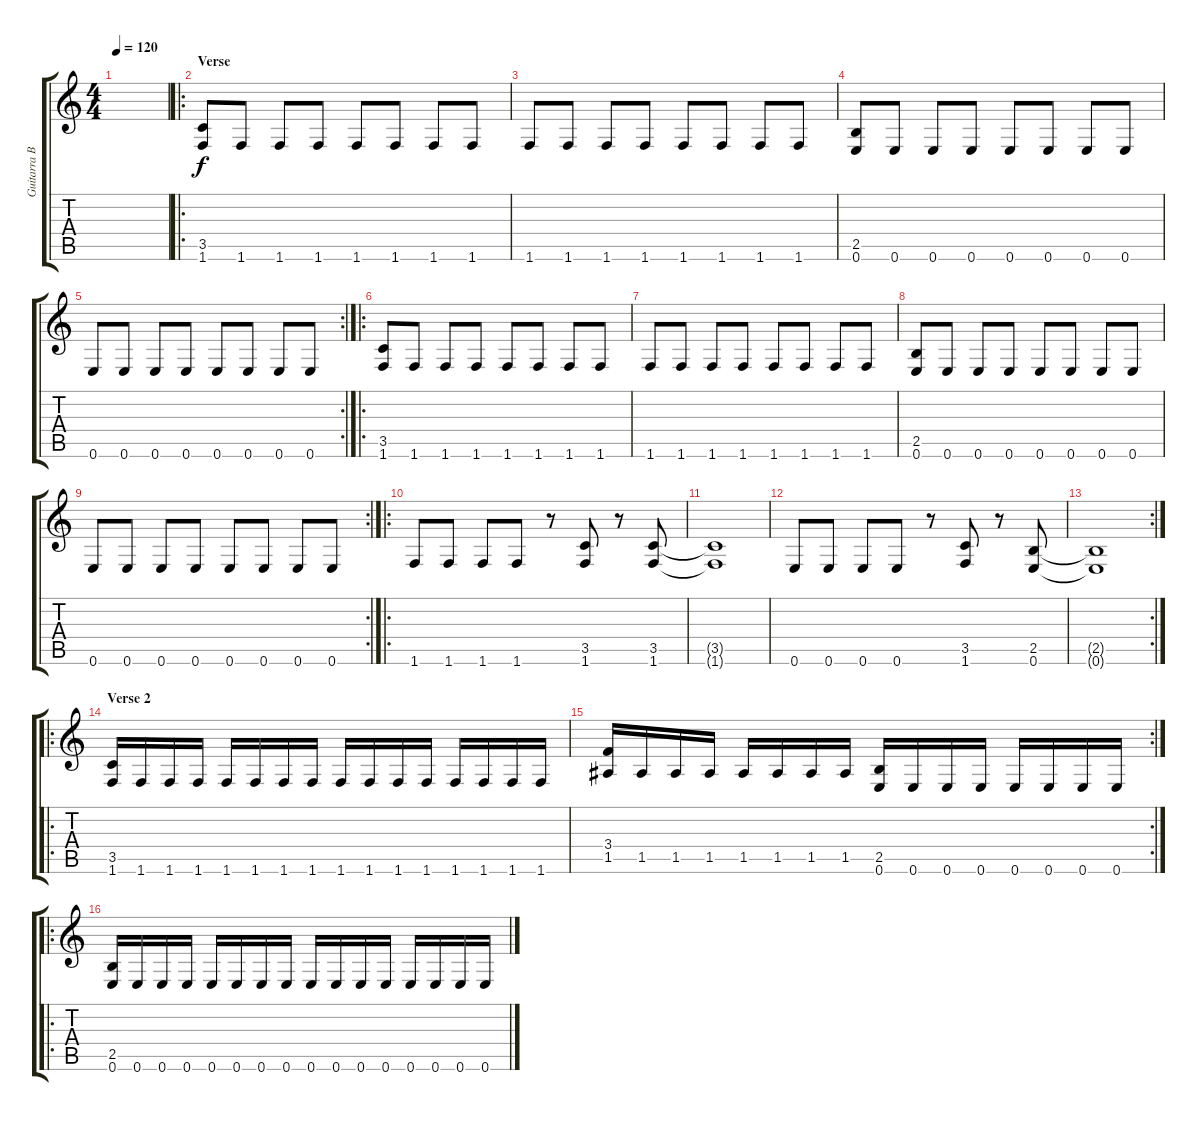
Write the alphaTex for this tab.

\track ("Guitarra Base" "Guitarra B") {instrument overdrivenguitar}
\staff {score tabs}
\tuning (E4 B3 G3 D3 A2 E2) {hide}
\ts (4 4)
\tempo 120
\clef g2
\ks c
|
\ro
\section ("" "Verse")
(3.5 1.6).8 1.6.8 1.6.8 1.6.8 1.6.8 1.6.8 1.6.8 1.6.8 |
1.6.8 1.6.8 1.6.8 1.6.8 1.6.8 1.6.8 1.6.8 1.6.8 |
(2.5 0.6).8 0.6.8 0.6.8 0.6.8 0.6.8 0.6.8 0.6.8 0.6.8 |
\rc 2
0.6.8 0.6.8 0.6.8 0.6.8 0.6.8 0.6.8 0.6.8 0.6.8 |
\ro
(3.5 1.6).8 1.6.8 1.6.8 1.6.8 1.6.8 1.6.8 1.6.8 1.6.8 |
1.6.8 1.6.8 1.6.8 1.6.8 1.6.8 1.6.8 1.6.8 1.6.8 |
(2.5 0.6).8 0.6.8 0.6.8 0.6.8 0.6.8 0.6.8 0.6.8 0.6.8 |
\rc 2
0.6.8 0.6.8 0.6.8 0.6.8 0.6.8 0.6.8 0.6.8 0.6.8 |
\ro
1.6.8 1.6.8 1.6.8 1.6.8 r.8 (3.5 1.6).8 r.8 (3.5 1.6).8 |
(3.5{t} 1.6{t}).1 |
0.6.8 0.6.8 0.6.8 0.6.8 r.8 (3.5 1.6).8 r.8 (2.5 0.6).8 |
\rc 2
(2.5{t} 0.6{t}).1 |
\ro
\section ("" "Verse 2")
(3.5 1.6).16 1.6.16 1.6.16 1.6.16 1.6.16 1.6.16 1.6.16 1.6.16 1.6.16 1.6.16 1.6.16 1.6.16 1.6.16 1.6.16 1.6.16 1.6.16 |
\rc 2
(3.4 1.5).16 1.5.16 1.5.16 1.5.16 1.5.16 1.5.16 1.5.16 1.5.16 (2.5 0.6).16 0.6.16 0.6.16 0.6.16 0.6.16 0.6.16 0.6.16 0.6.16 |
\ro
(2.5 0.6).16 0.6.16 0.6.16 0.6.16 0.6.16 0.6.16 0.6.16 0.6.16 0.6.16 0.6.16 0.6.16 0.6.16 0.6.16 0.6.16 0.6.16 0.6.16
